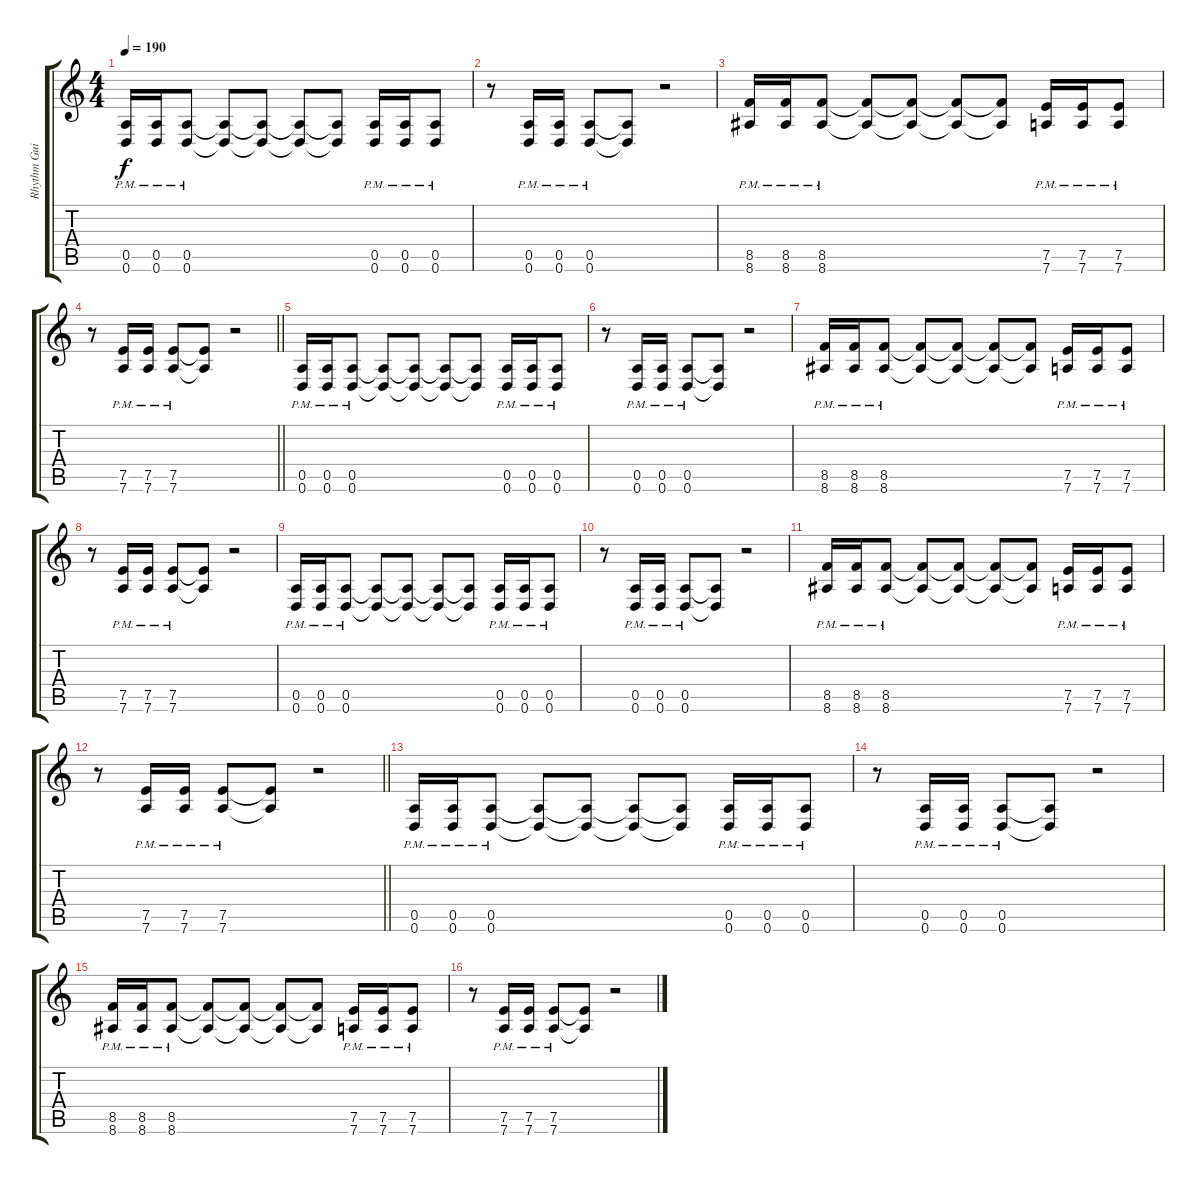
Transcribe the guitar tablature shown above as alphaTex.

\track ("Rhythm Guitar" "Rhythm Gui") {instrument distortionguitar}
\staff {score tabs}
\tuning (E4 B3 G3 D3 A2 D2) {hide}
\ts (4 4)
\tempo 190
\clef g2
\ks c
(0.5{pm} 0.6{pm}).16{dy f} (0.5{pm} 0.6{pm}).16 (0.5{pm} 0.6{pm}).8 (0.5{t} 0.6{t}).8 (0.5{t} 0.6{t}).8 (0.5{t} 0.6{t}).8 (0.5{t} 0.6{t}).8 (0.5{pm} 0.6{pm}).16 (0.5{pm} 0.6{pm}).16 (0.5{pm} 0.6{pm}).8 |
r.8 (0.5{pm} 0.6{pm}).16 (0.5{pm} 0.6{pm}).16 (0.5{pm} 0.6{pm}).8 (0.5{t} 0.6{t}).8 r.2 |
(8.5{pm} 8.6{pm}).16 (8.5{pm} 8.6{pm}).16 (8.5{pm} 8.6{pm}).8 (8.5{t} 8.6{t}).8 (8.5{t} 8.6{t}).8 (8.5{t} 8.6{t}).8 (8.5{t} 8.6{t}).8 (7.5{pm} 7.6{pm}).16 (7.5{pm} 7.6{pm}).16 (7.5{pm} 7.6{pm}).8 |
\barLineRight lightlight
r.8 (7.5{pm} 7.6{pm}).16 (7.5{pm} 7.6{pm}).16 (7.5{pm} 7.6{pm}).8 (7.5{t} 7.6{t}).8 r.2 |
(0.5{pm} 0.6{pm}).16 (0.5{pm} 0.6{pm}).16 (0.5{pm} 0.6{pm}).8 (0.5{t} 0.6{t}).8 (0.5{t} 0.6{t}).8 (0.5{t} 0.6{t}).8 (0.5{t} 0.6{t}).8 (0.5{pm} 0.6{pm}).16 (0.5{pm} 0.6{pm}).16 (0.5{pm} 0.6{pm}).8 |
r.8 (0.5{pm} 0.6{pm}).16 (0.5{pm} 0.6{pm}).16 (0.5{pm} 0.6{pm}).8 (0.5{t} 0.6{t}).8 r.2 |
(8.5{pm} 8.6{pm}).16 (8.5{pm} 8.6{pm}).16 (8.5{pm} 8.6{pm}).8 (8.5{t} 8.6{t}).8 (8.5{t} 8.6{t}).8 (8.5{t} 8.6{t}).8 (8.5{t} 8.6{t}).8 (7.5{pm} 7.6{pm}).16 (7.5{pm} 7.6{pm}).16 (7.5{pm} 7.6{pm}).8 |
r.8 (7.5{pm} 7.6{pm}).16 (7.5{pm} 7.6{pm}).16 (7.5{pm} 7.6{pm}).8 (7.5{t} 7.6{t}).8 r.2 |
(0.5{pm} 0.6{pm}).16 (0.5{pm} 0.6{pm}).16 (0.5{pm} 0.6{pm}).8 (0.5{t} 0.6{t}).8 (0.5{t} 0.6{t}).8 (0.5{t} 0.6{t}).8 (0.5{t} 0.6{t}).8 (0.5{pm} 0.6{pm}).16 (0.5{pm} 0.6{pm}).16 (0.5{pm} 0.6{pm}).8 |
r.8 (0.5{pm} 0.6{pm}).16 (0.5{pm} 0.6{pm}).16 (0.5{pm} 0.6{pm}).8 (0.5{t} 0.6{t}).8 r.2 |
(8.5{pm} 8.6{pm}).16 (8.5{pm} 8.6{pm}).16 (8.5{pm} 8.6{pm}).8 (8.5{t} 8.6{t}).8 (8.5{t} 8.6{t}).8 (8.5{t} 8.6{t}).8 (8.5{t} 8.6{t}).8 (7.5{pm} 7.6{pm}).16 (7.5{pm} 7.6{pm}).16 (7.5{pm} 7.6{pm}).8 |
\barLineRight lightlight
r.8 (7.5{pm} 7.6{pm}).16 (7.5{pm} 7.6{pm}).16 (7.5{pm} 7.6{pm}).8 (7.5{t} 7.6{t}).8 r.2 |
(0.5{pm} 0.6{pm}).16 (0.5{pm} 0.6{pm}).16 (0.5{pm} 0.6{pm}).8 (0.5{t} 0.6{t}).8 (0.5{t} 0.6{t}).8 (0.5{t} 0.6{t}).8 (0.5{t} 0.6{t}).8 (0.5{pm} 0.6{pm}).16 (0.5{pm} 0.6{pm}).16 (0.5{pm} 0.6{pm}).8 |
r.8 (0.5{pm} 0.6{pm}).16 (0.5{pm} 0.6{pm}).16 (0.5{pm} 0.6{pm}).8 (0.5{t} 0.6{t}).8 r.2 |
(8.5{pm} 8.6{pm}).16 (8.5{pm} 8.6{pm}).16 (8.5{pm} 8.6{pm}).8 (8.5{t} 8.6{t}).8 (8.5{t} 8.6{t}).8 (8.5{t} 8.6{t}).8 (8.5{t} 8.6{t}).8 (7.5{pm} 7.6{pm}).16 (7.5{pm} 7.6{pm}).16 (7.5{pm} 7.6{pm}).8 |
r.8 (7.5{pm} 7.6{pm}).16 (7.5{pm} 7.6{pm}).16 (7.5{pm} 7.6{pm}).8 (7.5{t} 7.6{t}).8 r.2
